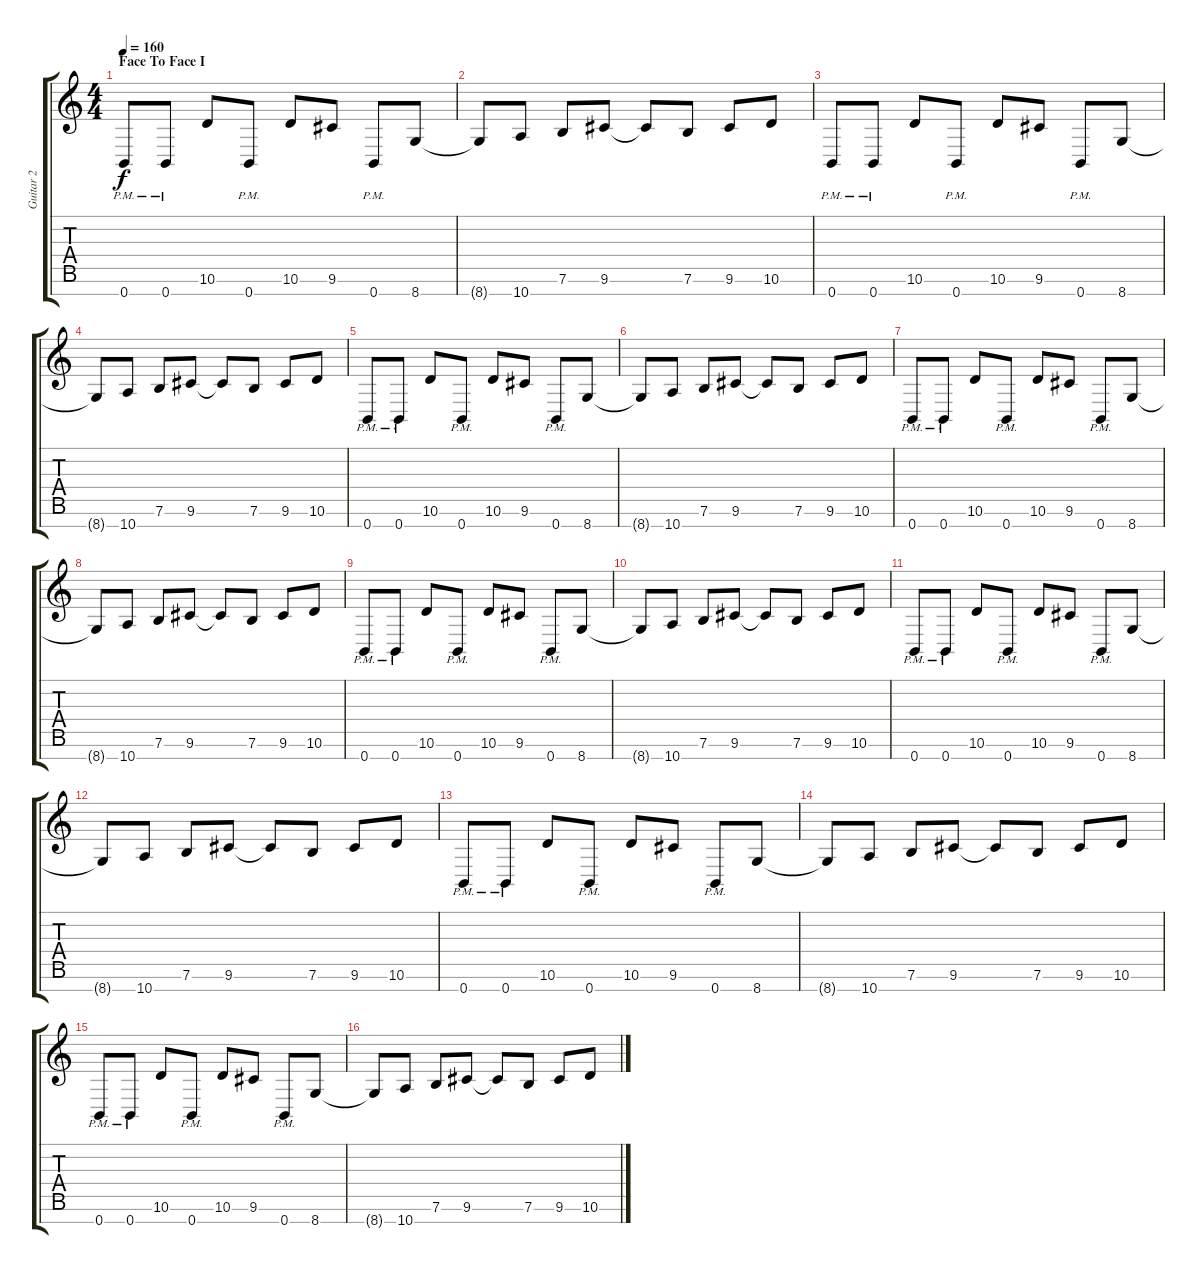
\track ("Guitar 2" "Guitar 2") {instrument distortionguitar}
\staff {score tabs}
\tuning (E4 B3 G3 D3 A2 E2 B1) {hide}
\ts (4 4)
\section ("" "Face To Face I")
\tempo 160
\clef g2
\ks c
0.7{pm}.8{dy f instrument distortionguitar} 0.7{pm}.8 10.6.8 0.7{pm}.8 10.6.8 9.6.8 0.7{pm}.8 8.7.8 |
8.7{t}.8 10.7.8 7.6.8 9.6.8 9.6{t}.8 7.6.8 9.6.8 10.6.8 |
0.7{pm}.8 0.7{pm}.8 10.6.8 0.7{pm}.8 10.6.8 9.6.8 0.7{pm}.8 8.7.8 |
8.7{t}.8 10.7.8 7.6.8 9.6.8 9.6{t}.8 7.6.8 9.6.8 10.6.8 |
0.7{pm}.8 0.7{pm}.8 10.6.8 0.7{pm}.8 10.6.8 9.6.8 0.7{pm}.8 8.7.8 |
8.7{t}.8 10.7.8 7.6.8 9.6.8 9.6{t}.8 7.6.8 9.6.8 10.6.8 |
0.7{pm}.8 0.7{pm}.8 10.6.8 0.7{pm}.8 10.6.8 9.6.8 0.7{pm}.8 8.7.8 |
8.7{t}.8 10.7.8 7.6.8 9.6.8 9.6{t}.8 7.6.8 9.6.8 10.6.8 |
0.7{pm}.8 0.7{pm}.8 10.6.8 0.7{pm}.8 10.6.8 9.6.8 0.7{pm}.8 8.7.8 |
8.7{t}.8 10.7.8 7.6.8 9.6.8 9.6{t}.8 7.6.8 9.6.8 10.6.8 |
0.7{pm}.8 0.7{pm}.8 10.6.8 0.7{pm}.8 10.6.8 9.6.8 0.7{pm}.8 8.7.8 |
8.7{t}.8 10.7.8 7.6.8 9.6.8 9.6{t}.8 7.6.8 9.6.8 10.6.8 |
0.7{pm}.8 0.7{pm}.8 10.6.8 0.7{pm}.8 10.6.8 9.6.8 0.7{pm}.8 8.7.8 |
8.7{t}.8 10.7.8 7.6.8 9.6.8 9.6{t}.8 7.6.8 9.6.8 10.6.8 |
0.7{pm}.8 0.7{pm}.8 10.6.8 0.7{pm}.8 10.6.8 9.6.8 0.7{pm}.8 8.7.8 |
8.7{t}.8 10.7.8 7.6.8 9.6.8 9.6{t}.8 7.6.8 9.6.8 10.6.8
